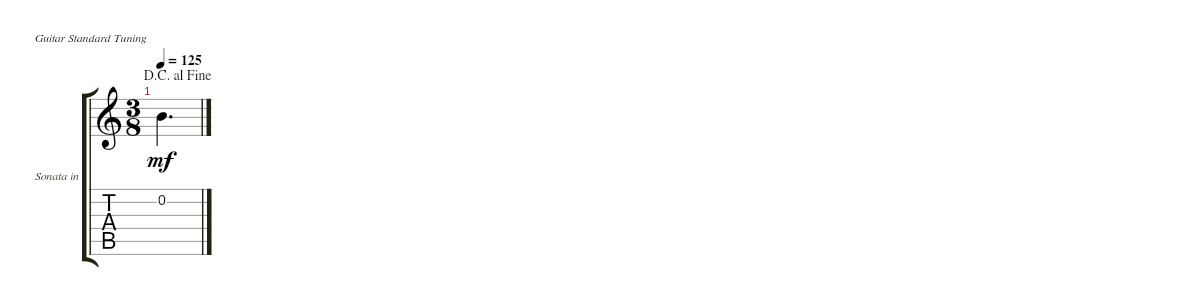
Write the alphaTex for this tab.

\bracketExtendMode groupsimilarinstruments
\firstSystemTrackNameOrientation horizontal
\otherSystemsTrackNameOrientation horizontal
\track ("Sonata in Am . 4. Vivace" "Sonata in ") {instrument oboe}
\staff {score tabs}
\tuning (E4 B3 G3 D3 A2 E2)
\displaytranspose 12
\ts (3 8)
\jump dacapoalfine
\tempo 125
\clef g2
\ks c
0.2.4{d dy mf}
